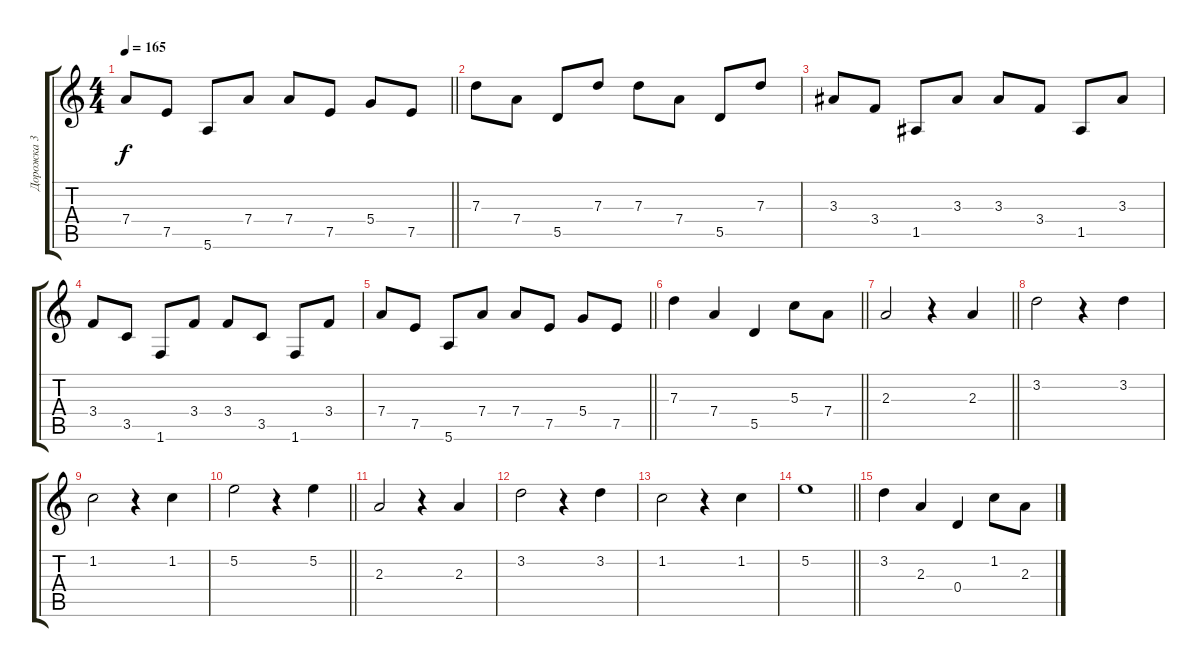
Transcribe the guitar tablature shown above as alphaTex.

\track ("Дорожка 3" "Дорожка 3") {instrument electricguitarmuted}
\staff {score tabs}
\tuning (E4 B3 G3 D3 A2 E2) {hide}
\ts (4 4)
\tempo 165
\clef g2
\barLineRight lightlight
\ks c
7.4.8{dy f} 7.5.8 5.6.8 7.4.8 7.4.8 7.5.8 5.4.8 7.5.8 |
7.3.8 7.4.8 5.5.8 7.3.8 7.3.8 7.4.8 5.5.8 7.3.8 |
3.3.8 3.4.8 1.5.8 3.3.8 3.3.8 3.4.8 1.5.8 3.3.8 |
3.4.8 3.5.8 1.6.8 3.4.8 3.4.8 3.5.8 1.6.8 3.4.8 |
\barLineRight lightlight
7.4.8 7.5.8 5.6.8 7.4.8 7.4.8 7.5.8 5.4.8 7.5.8 |
\barLineRight lightlight
7.3.4 7.4.4 5.5.4 5.3.8 7.4.8 |
\barLineRight lightlight
2.3.2 r.4 2.3.4 |
3.2.2 r.4 3.2.4 |
1.2.2 r.4 1.2.4 |
\barLineRight lightlight
5.2.2 r.4 5.2.4 |
2.3.2 r.4 2.3.4 |
3.2.2 r.4 3.2.4 |
1.2.2 r.4 1.2.4 |
\barLineRight lightlight
5.2.1 |
3.2.4 2.3.4 0.4.4 1.2.8 2.3.8
